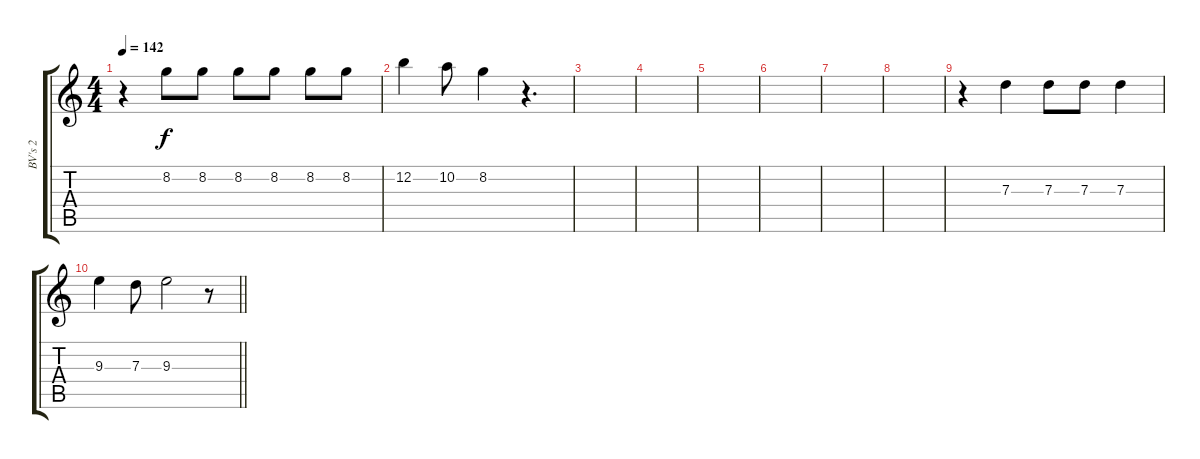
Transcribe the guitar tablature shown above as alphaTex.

\track ("BV's 2" "BV's 2") {instrument electricguitarjazz}
\staff {score tabs}
\tuning (E4 B3 G3 D3 A2 E2) {hide}
\ts (4 4)
\tempo 142
\clef g2
\ks c
r.4{dy f} 8.2.8 8.2.8 8.2.8 8.2.8 8.2.8 8.2.8 |
12.2.4 10.2.8 8.2.4 r.4{d} |
|
|
|
|
|
|
r.4 7.3.4 7.3.8 7.3.8 7.3.4 |
\barLineRight lightlight
9.3.4 7.3.8 9.3.2 r.8
